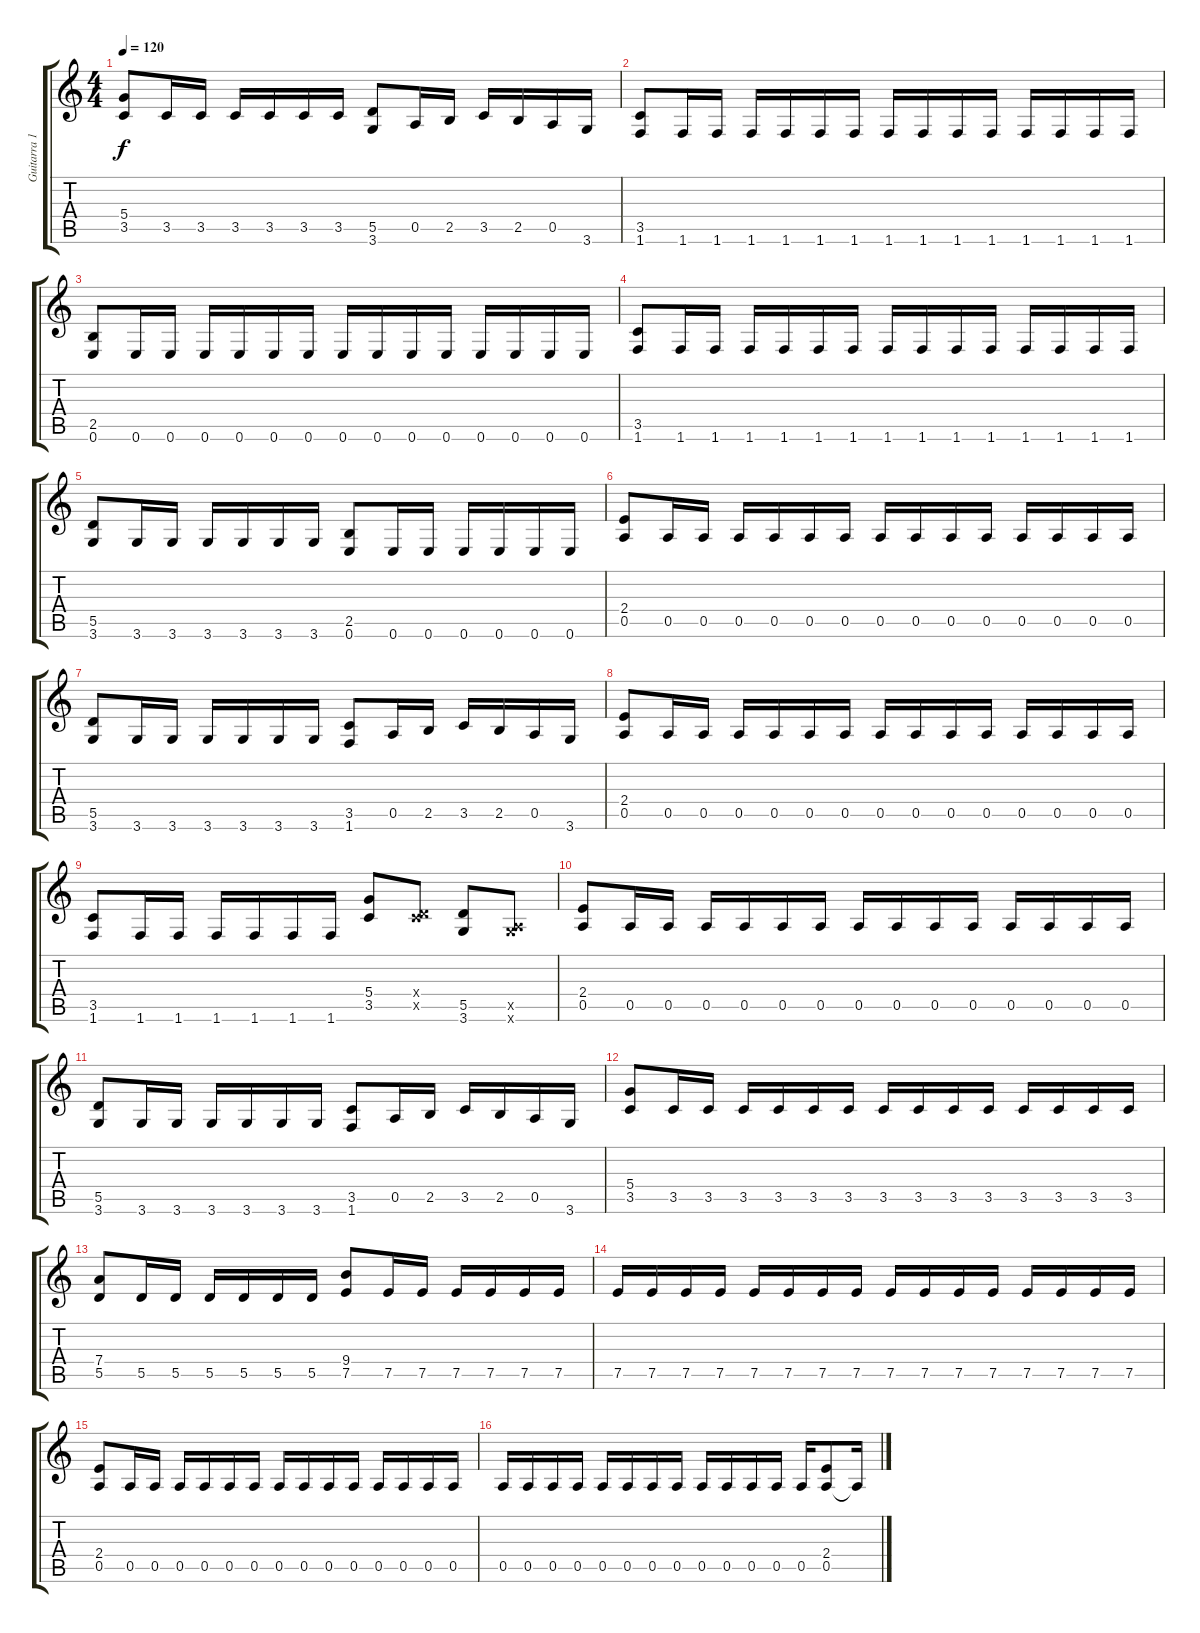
\track ("Guitarra 1" "Guitarra 1") {instrument distortionguitar}
\staff {score tabs}
\tuning (E4 B3 G3 D3 A2 E2) {hide}
\ts (4 4)
\tempo 120
\clef g2
\ks c
(5.4 3.5).8{dy f} 3.5.16 3.5.16 3.5.16 3.5.16 3.5.16 3.5.16 (5.5 3.6).8 0.5.16 2.5.16 3.5.16 2.5.16 0.5.16 3.6.16 |
(3.5 1.6).8 1.6.16 1.6.16 1.6.16 1.6.16 1.6.16 1.6.16 1.6.16 1.6.16 1.6.16 1.6.16 1.6.16 1.6.16 1.6.16 1.6.16 |
(2.5 0.6).8 0.6.16 0.6.16 0.6.16 0.6.16 0.6.16 0.6.16 0.6.16 0.6.16 0.6.16 0.6.16 0.6.16 0.6.16 0.6.16 0.6.16 |
(3.5 1.6).8 1.6.16 1.6.16 1.6.16 1.6.16 1.6.16 1.6.16 1.6.16 1.6.16 1.6.16 1.6.16 1.6.16 1.6.16 1.6.16 1.6.16 |
(5.5 3.6).8 3.6.16 3.6.16 3.6.16 3.6.16 3.6.16 3.6.16 (2.5 0.6).8 0.6.16 0.6.16 0.6.16 0.6.16 0.6.16 0.6.16 |
(2.4 0.5).8 0.5.16 0.5.16 0.5.16 0.5.16 0.5.16 0.5.16 0.5.16 0.5.16 0.5.16 0.5.16 0.5.16 0.5.16 0.5.16 0.5.16 |
(5.5 3.6).8 3.6.16 3.6.16 3.6.16 3.6.16 3.6.16 3.6.16 (3.5 1.6).8 0.5.16 2.5.16 3.5.16 2.5.16 0.5.16 3.6.16 |
(2.4 0.5).8 0.5.16 0.5.16 0.5.16 0.5.16 0.5.16 0.5.16 0.5.16 0.5.16 0.5.16 0.5.16 0.5.16 0.5.16 0.5.16 0.5.16 |
(3.5 1.6).8 1.6.16 1.6.16 1.6.16 1.6.16 1.6.16 1.6.16 (5.4 3.5).8 (0.4{x} 3.5{x}).8 (5.5 3.6).8 (0.5{x} 3.6{x}).8 |
(2.4 0.5).8 0.5.16 0.5.16 0.5.16 0.5.16 0.5.16 0.5.16 0.5.16 0.5.16 0.5.16 0.5.16 0.5.16 0.5.16 0.5.16 0.5.16 |
(5.5 3.6).8 3.6.16 3.6.16 3.6.16 3.6.16 3.6.16 3.6.16 (3.5 1.6).8 0.5.16 2.5.16 3.5.16 2.5.16 0.5.16 3.6.16 |
(5.4 3.5).8 3.5.16 3.5.16 3.5.16 3.5.16 3.5.16 3.5.16 3.5.16 3.5.16 3.5.16 3.5.16 3.5.16 3.5.16 3.5.16 3.5.16 |
(7.4 5.5).8 5.5.16 5.5.16 5.5.16 5.5.16 5.5.16 5.5.16 (9.4 7.5).8 7.5.16 7.5.16 7.5.16 7.5.16 7.5.16 7.5.16 |
7.5.16 7.5.16 7.5.16 7.5.16 7.5.16 7.5.16 7.5.16 7.5.16 7.5.16 7.5.16 7.5.16 7.5.16 7.5.16 7.5.16 7.5.16 7.5.16 |
(2.4 0.5).8 0.5.16 0.5.16 0.5.16 0.5.16 0.5.16 0.5.16 0.5.16 0.5.16 0.5.16 0.5.16 0.5.16 0.5.16 0.5.16 0.5.16 |
0.5.16 0.5.16 0.5.16 0.5.16 0.5.16 0.5.16 0.5.16 0.5.16 0.5.16 0.5.16 0.5.16 0.5.16 0.5.16 (2.4 0.5).8 0.5{t}.16
